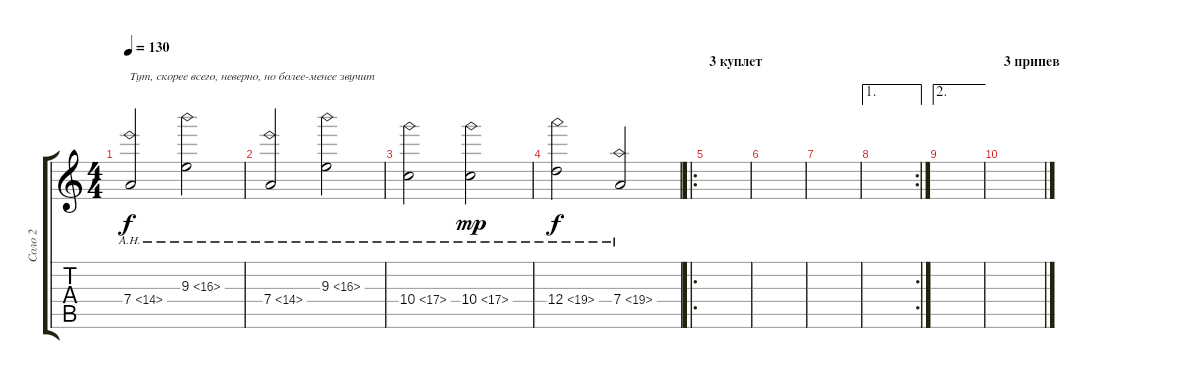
\track ("Соло 2" "Соло 2") {instrument distortionguitar}
\staff {score tabs}
\tuning (E4 B3 G3 D3 A2 E2) {hide}
\ts (4 4)
\tempo 130
\clef g2
\ks c
7.4{ah 7}.2{txt "Тут, скорее всего, неверно, но более-менее звучит" dy f} 9.3{ah 7}.2 |
7.4{ah 7}.2 9.3{ah 7}.2 |
10.4{ah 7}.2 10.4{ah 7}.2{dy mp} |
12.4{ah 7}.2{dy f} 7.4{ah 12}.2 |
\ro
\section ("" "3 куплет")
|
|
|
\ae 1
\rc 2
|
\ae 2
|
\section ("" "3 припев")
